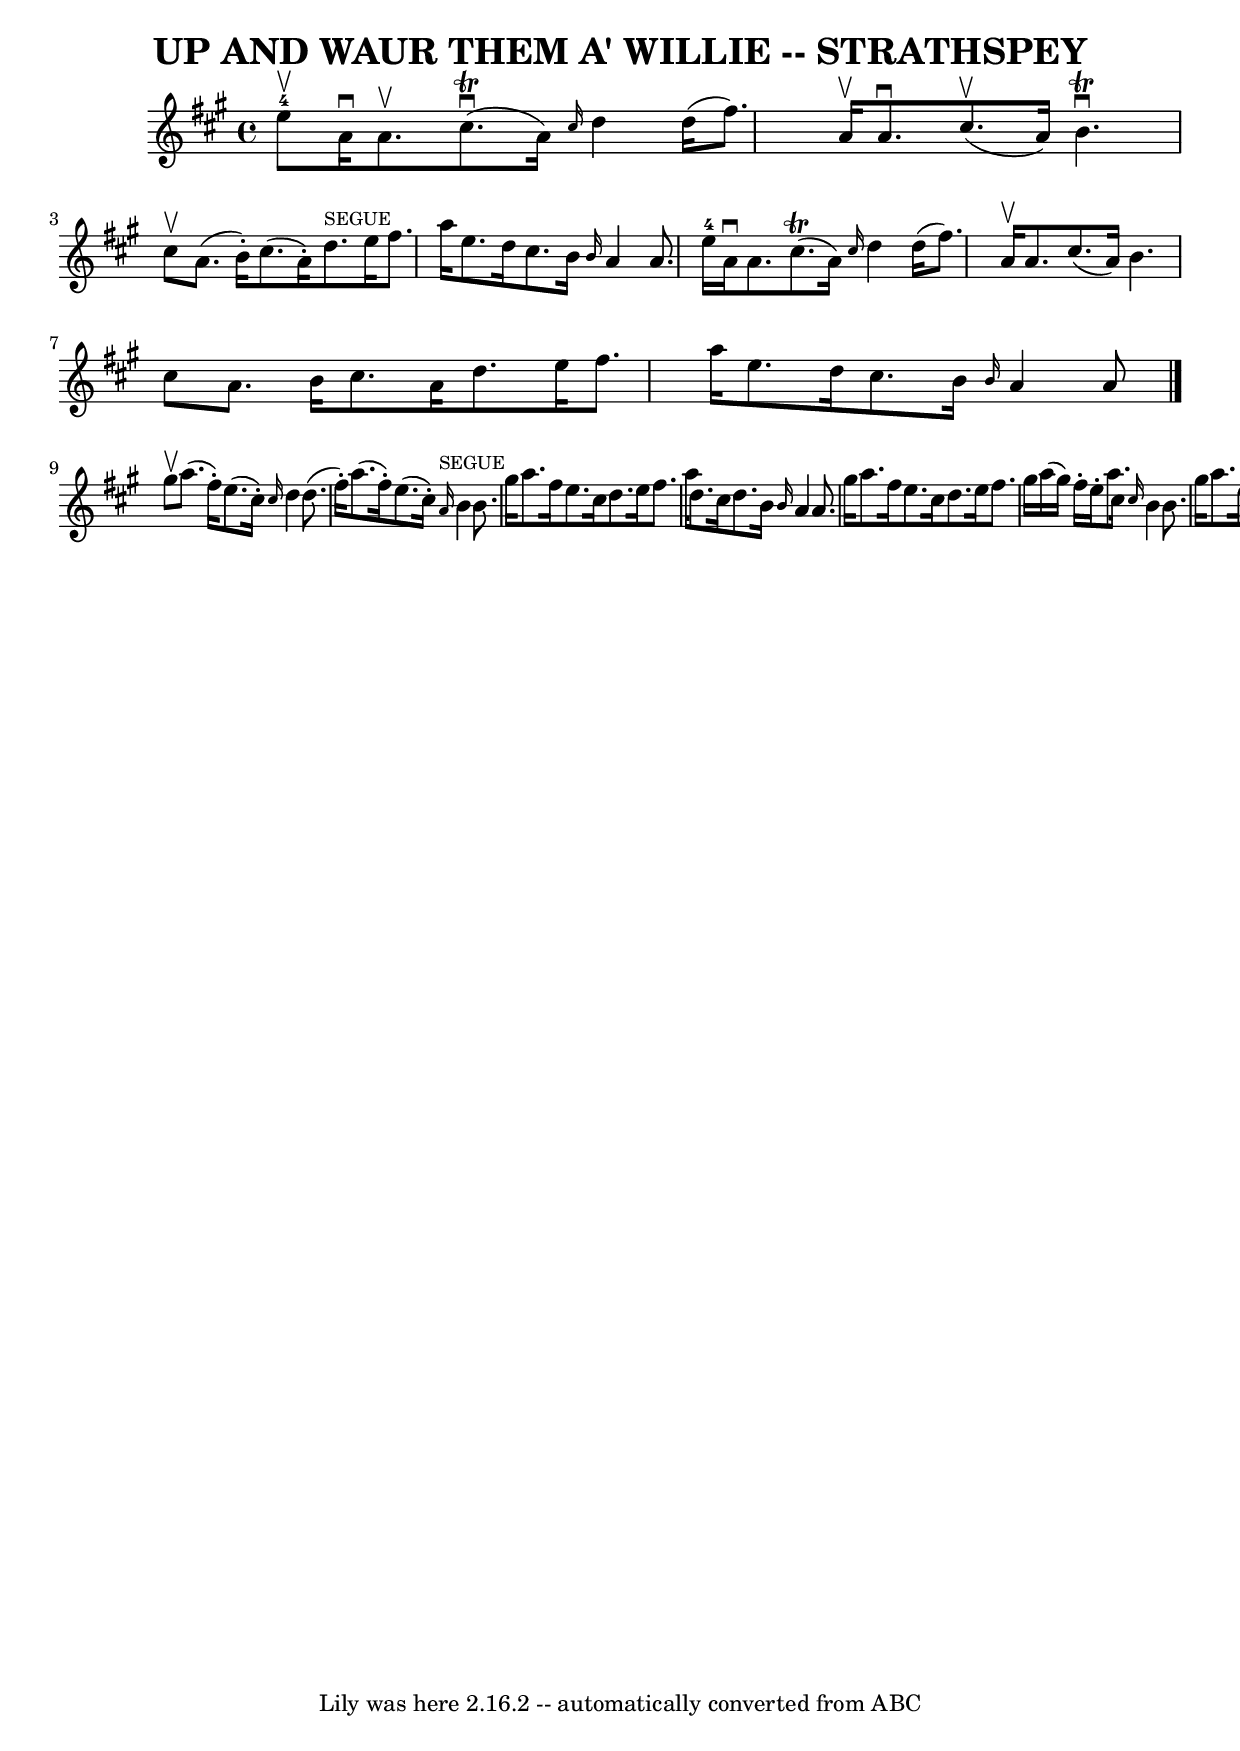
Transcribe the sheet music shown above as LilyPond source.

\version "2.7.40"
\include "Mammoth.ily"
\header {
	%% book = "Ryan's Mammoth Collection of Fiddle Tunes"
	composer = ""
	crossRefNumber = "1"
	footnotes = ""
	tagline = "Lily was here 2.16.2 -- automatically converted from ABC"
	title = "UP AND WAUR THEM A' WILLIE -- STRATHSPEY"
}
voicedefault =  {


 \override Staff.TimeSignature #'style = #'C
 \time 4/4 
\key a \major e''8-4^\upbow   |
 a'16^\downbow   
a'8.^\upbow cis''8. (^\trill^\downbow a'16) \grace { cis''16  }   
d''4 d''16 (fis''8.)   |
 a'16^\upbow a'8.^\downbow     
cis''8. (^\upbow a'16) b'4.^\trill^\downbow cis''8^\upbow   |
 
 a'8. (b'16 -.) cis''8. (a'16 -.) d''8.^\segue e''16    
fis''8. a''16    |
 e''8. d''16 cis''8. b'16  \grace {    
b'16  } a'4 a'8. e''16-4   |
 a'16^\downbow a'8.      
cis''8. (^\trill a'16) \grace { cis''16  } d''4 d''16 (fis''8.  
-)   |
 a'16^\upbow a'8. cis''8. (a'16) b'4. cis''8    
|
 a'8. b'16 cis''8. a'16 d''8. e''16 fis''8.    
a''16    |
 e''8. d''16 cis''8. b'16  \grace { b'16  }   
a'4 a'8    \bar "|." gis''8^\upbow   |
 a''8. (fis''16 -. 
-) e''8. (cis''16 -.) \grace { cis''16  } d''4 d''8. (fis''16 
-.)   |
 a''8. (fis''16 -.) e''8. (cis''16 -.)   
\grace { a'16^\segue } b'4 b'8. gis''16    |
 a''8.    
fis''16 e''8. cis''16 d''8. e''16 fis''8. a''16    |
   
d''8. cis''16 d''8. b'16  \grace { b'16  } a'4 a'8. gis''16 
   |
 a''8. fis''16 e''8. cis''16 d''8. e''16    
fis''8. gis''16    |
 a''16 (gis''16) fis''16 -. e''16 -.  
 a''8. cis''16  \grace { cis''16  } b'4 b'8. gis''16    |
  
 a''8. e''16 fis''8. cis''16 d''8. e''16 fis''8. a''16   
 |
 e''8. cis''16 d''8. b'16  \grace { b'16  } a'4 a'8 
   \bar "|."   
}

\score{
    <<

	\context Staff="default"
	{
	    \voicedefault 
	}

    >>
	\layout {
	}
	\midi {}
}
